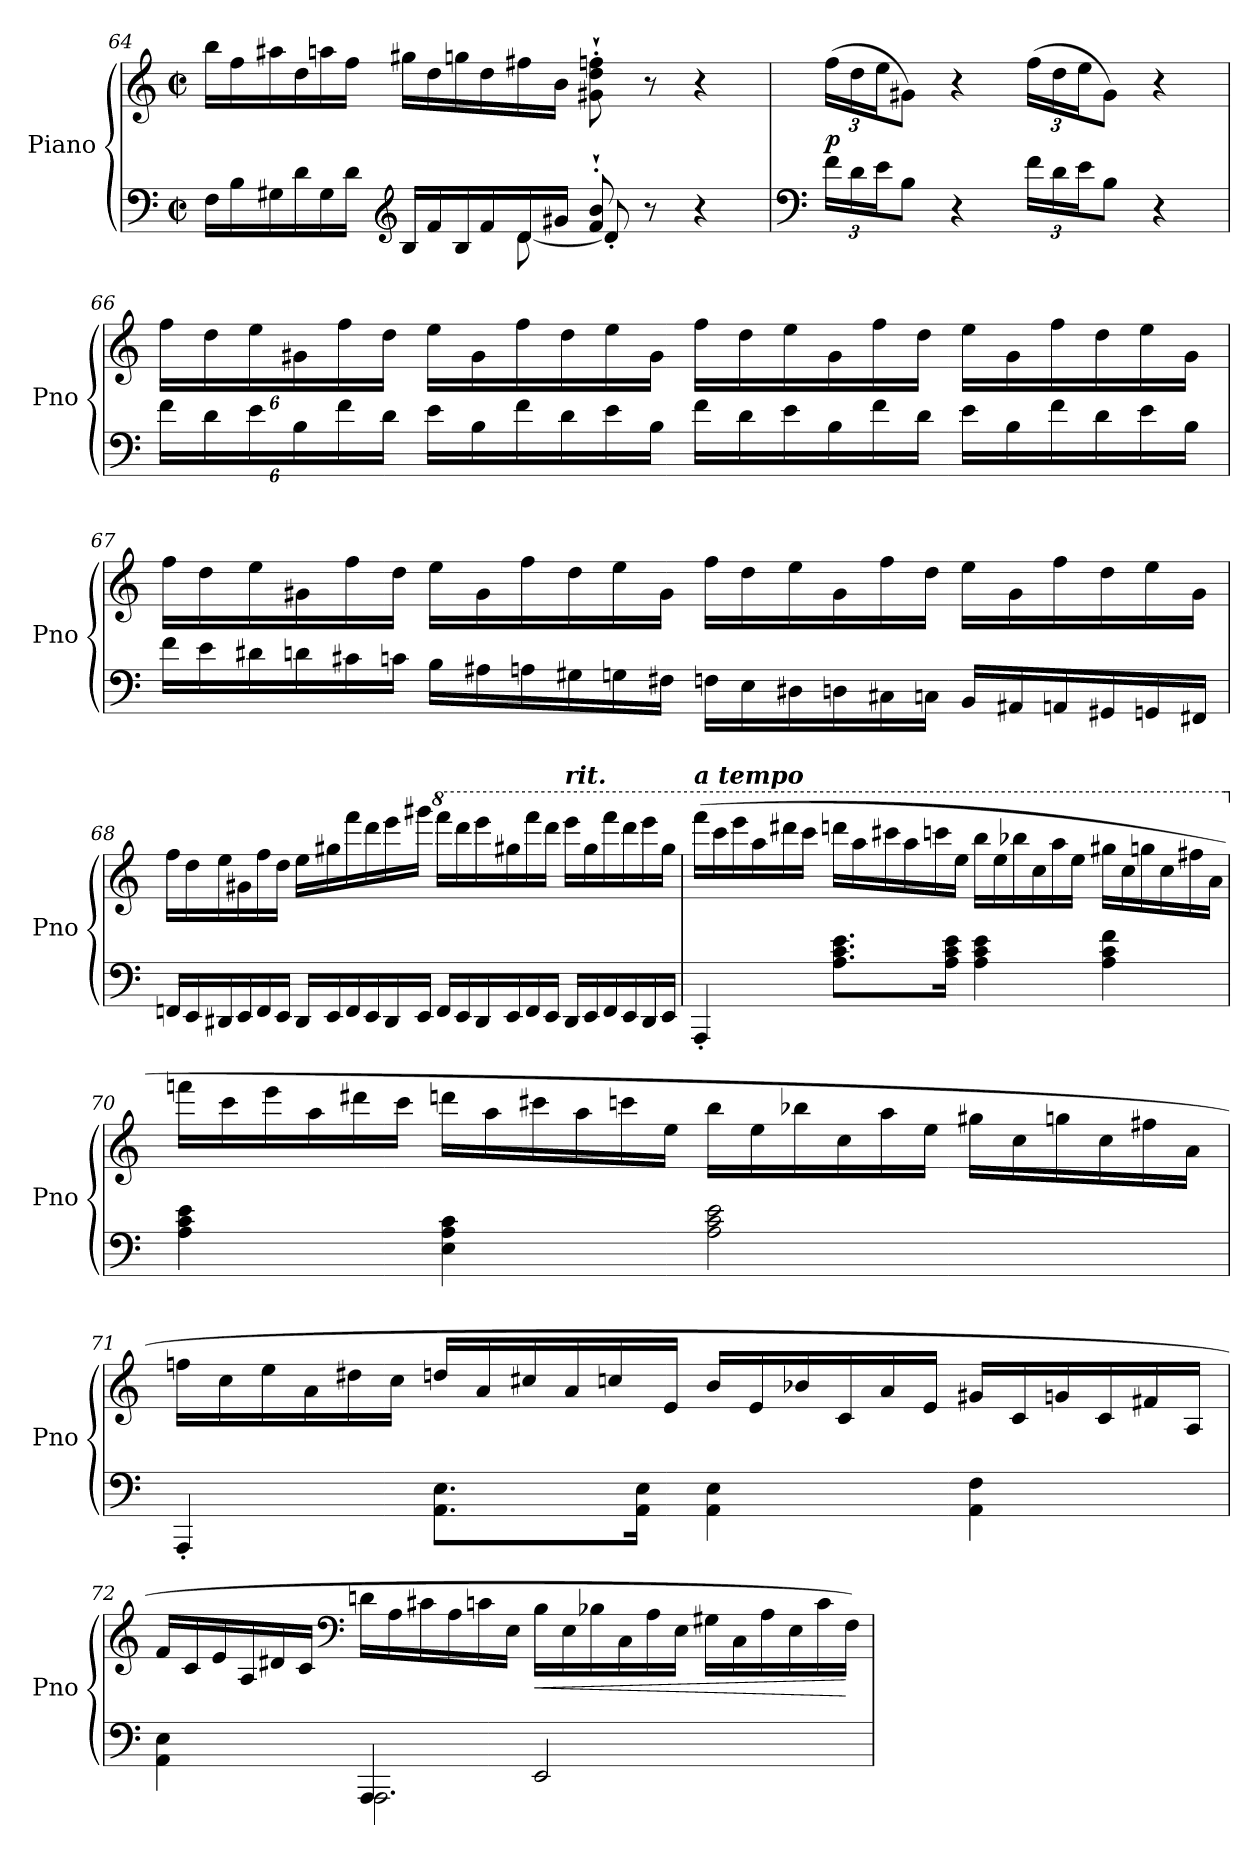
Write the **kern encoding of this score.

**kern	**kern	**dynam
*part1	*part1	*part1
*staff2	*staff1	*staff1/2
*I"Piano	*	*
*I'Pno	*	*
!!LO:LB:g=z
*clefF4	*clefG2	*
*k[]	*k[]	*
*M4/4	*M4/4	*
*met(c|)	*met(c|)	*
*Xtuplet	*Xtuplet	*
=64	=64	=64
*^	*	*
24F\LL	4ryy	24bb\LL	.
24B\	.	24ff\	.
24G#X\	.	24aa#X\	.
24d\	.	24dd\	.
24G#\	.	24aan\	.
24d\JJ	.	24ff\JJ	.
*clefG2	*	*	*
24B/LL	6ryy	24gg#X\LL	.
24f/	.	24dd\	.
24B/	.	24ggn\	.
24f/	.	24dd\	.
24d/	[12d\	24ff#X\	.
24g#X/JJ	.	24b\JJ	.
!	!	!	!LO:DY:b
8f/`' 8b/`'	8d'/]	8g#X\`' 8dd\`' 8ffn\`'	other-dynamics
8r	4.ryy	8r	.
4r	.	4r	.
*v	*v	*	*
!!LO:LB:g=z
=65	=65	=65
*clefF4	*	*
*tuplet	*	*
*Xbrackettup	*tuplet	*
*	*Xbrackettup	*
!	!	!LO:DY:b
24f\LL	(24ff\LL	p
24d\	24dd\	.
24e\J	24ee\J	.
8B\J	8g#X\J)	.
4r	4r	.
24f\LL	(24ff\LL	.
24d\	24dd\	.
24e\J	24ee\J	.
8B\J	8g#\J)	.
4r	4r	.
=66	=66	=66
24f\LL	24ff\LL	.
24d\	24dd\	.
24e\	24ee\	.
24B\	24g#X\	.
24f\	24ff\	.
24d\JJ	24dd\JJ	.
*Xtuplet	*Xtuplet	*
24e\LL	24ee\LL	.
24B\	24g#\	.
24f\	24ff\	.
24d\	24dd\	.
24e\	24ee\	.
24B\JJ	24g#\JJ	.
!	!	!LO:DY:b
24f\LL	24ff\LL	other-dynamics
24d\	24dd\	.
24e\	24ee\	.
24B\	24g#\	.
24f\	24ff\	.
24d\JJ	24dd\JJ	.
24e\LL	24ee\LL	.
24B\	24g#\	.
24f\	24ff\	.
24d\	24dd\	.
24e\	24ee\	.
24B\JJ	24g#\JJ	.
!!LO:LB:g=z
=67	=67	=67
24f\LL	24ff\LL	.
24e\	24dd\	.
24d#X\	24ee\	.
24dn\	24g#X\	.
24c#X\	24ff\	.
24cn\JJ	24dd\JJ	.
24B\LL	24ee\LL	.
24A#X\	24g#\	.
24An\	24ff\	.
24G#X\	24dd\	.
24Gn\	24ee\	.
24F#X\JJ	24g#\JJ	.
24Fn\LL	24ff\LL	.
24E\	24dd\	.
24D#X\	24ee\	.
24Dn\	24g#\	.
24C#X\	24ff\	.
24Cn\JJ	24dd\JJ	.
24BB/LL	24ee\LL	.
24AA#X/	24g#\	.
24AAn/	24ff\	.
24GG#X/	24dd\	.
24GGn/	24ee\	.
24FF#X/JJ	24g#\JJ	.
!!LO:PB:g=z
=68	=68	=68
24FFn/LL	24ff\LL	.
24EE/	24dd\	.
24DD#X/	24ee\	.
24EE/	24g#X\	.
24FF/	24ff\	.
24EE/JJ	24dd\JJ	.
24DD#/LL	24ee\LL	.
24EE/	24gg#X\	.
24FF/	24fff\	.
24EE/	24ddd\	.
24DD#/	24eee\	.
24EE/JJ	24ggg#X\JJ	.
*	*8va	*
24FF/LL	24ffff\LL	.
24EE/	24dddd\	.
24DD#/	24eeee\	.
24EE/	24ggg#X\	.
24FF/	24ffff\	.
24EE/JJ	24dddd\JJ	.
!	!LO:TX:a:Bi:t=rit.	!
24DD#/LL	24eeee\LL	.
24EE/	24ggg#\	.
24FF/	24ffff\	.
24EE/	24dddd\	.
24DD#/	24eeee\	.
24EE/JJ	24ggg#\JJ	.
!!LO:LB:g=z
=69	=69	=69
!	!LO:TX:a:Bi:t=a tempo	!
!	!	!LO:DY:a=2
!	!	!LO:DY:n=1:b
4AAA'/	(24ffff\LL	fz f
.	24cccc\	.
.	24eeee\	.
.	24aaa\	.
.	24dddd#X\	.
.	24cccc\JJ	.
8.A\ 8.c\ 8.e\L	24ddddn\LL	.
.	24aaa\	.
.	24cccc#X\	.
.	24aaa\	.
.	24ccccn\	.
16A\ 16c\ 16e\Jk	.	.
.	24eee\JJ	.
4A\ 4c\ 4e\	24bbb\LL	.
.	24eee\	.
.	24bbb-X\	.
.	24ccc\	.
.	24aaa\	.
.	24eee\JJ	.
4A\ 4c\ 4f\	24ggg#X\LL	.
.	24ccc\	.
.	24gggn\	.
.	24ccc\	.
.	24fff#X\	.
.	24aa\JJ	.
!!LO:LB:g=z
=70	=70	=70
*	*X8va	*
4A\ 4c\ 4e\	24fffn\LL	.
.	24ccc\	.
.	24eee\	.
.	24aa\	.
.	24ddd#X\	.
.	24ccc\JJ	.
4E\ 4A\ 4c\	24dddn\LL	.
.	24aa\	.
.	24ccc#X\	.
.	24aa\	.
.	24cccn\	.
.	24ee\JJ	.
2A\ 2c\ 2e\	24bb\LL	.
.	24ee\	.
.	24bb-X\	.
.	24cc\	.
.	24aa\	.
.	24ee\JJ	.
.	24gg#X\LL	.
.	24cc\	.
.	24ggn\	.
.	24cc\	.
.	24ff#X\	.
.	24a\JJ	.
!!LO:LB:g=z
=71	=71	=71
!	!	!LO:DY:b
4AAA'/	24ffn\LL	other-dynamics
.	24cc\	.
.	24ee\	.
.	24a\	.
.	24dd#X\	.
.	24cc\JJ	.
8.AA\ 8.E\L	24ddn/LL	.
.	24a/	.
.	24cc#X/	.
.	24a/	.
.	24ccn/	.
16AA\ 16E\Jk	.	.
.	24e/JJ	.
4AA\ 4E\	24b/LL	.
.	24e/	.
.	24b-X/	.
.	24c/	.
.	24a/	.
.	24e/JJ	.
4AA\ 4F\	24g#X/LL	.
.	24c/	.
.	24gn/	.
.	24c/	.
.	24f#X/	.
.	24A/JJ	.
!!LO:LB:g=z
=72	=72	=72
*^	*	*
4AA\ 4E\	4ryy	24f/LL	.
.	.	24c/	.
.	.	24e/	.
.	.	24A/	.
.	.	24d#X/	.
.	.	24c/JJ	.
*	*	*clefF4	*
4AAA/	2.AAA\	24dn\LL	.
.	.	24A\	.
.	.	24c#X\	.
.	.	24A\	.
.	.	24cn\	.
.	.	24E\JJ	.
!	!	!	!LO:HP:b
2EE/	.	24B\LL	<
.	.	24E\	.
.	.	24B-X\	.
.	.	24C\	.
.	.	24A\	.
.	.	24E\JJ	.
.	.	24G#X\LL	.
.	.	24C\	.
.	.	24A\	.
.	.	24E\	.
.	.	24c\	.
.	.	24F\JJ)	[
*v	*v	*	*
=	=	=
*-	*-	*-
